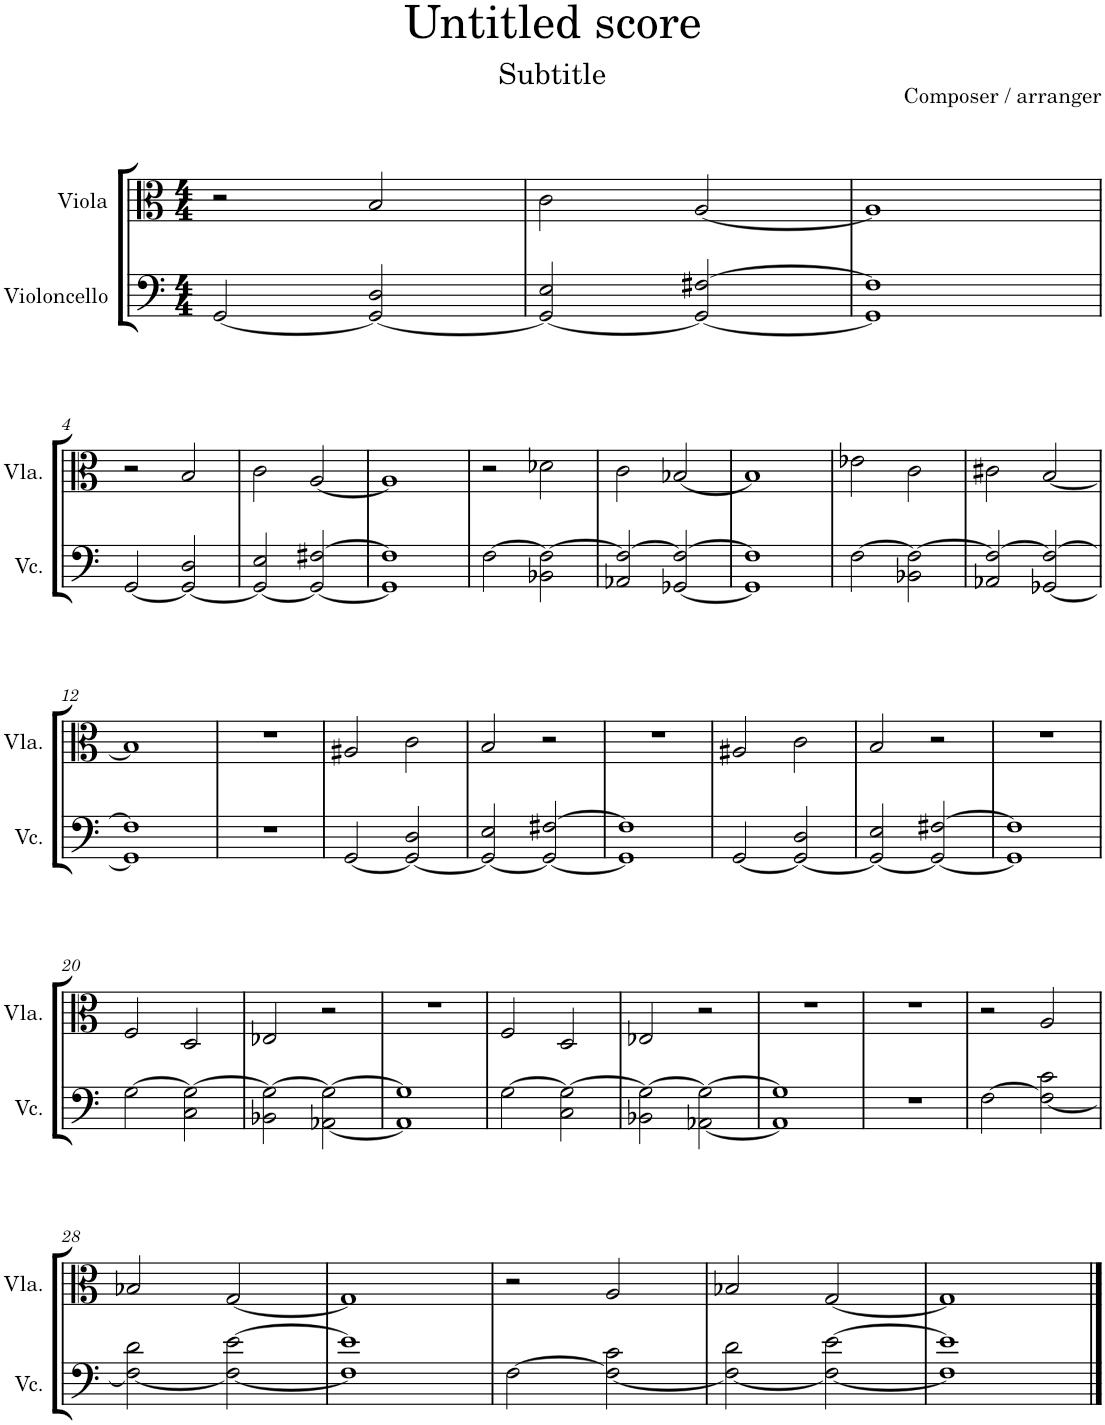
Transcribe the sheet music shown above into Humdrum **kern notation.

**kern	**kern
*part2	*part1
*staff2	*staff1
*I"Violoncello	*I"Viola
*I'Vc.	*I'Vla.
*clefF4	*clefC3
*k[]	*k[]
*M4/4	*M4/4
=1	=1
[2GG/	2r
2GG/_ 2D/	2B/
=2	=2
2GG/_ 2E/	2c\
2GG/_ [2F#X/	[2A/
=3	=3
1GG] 1F#]	1A]
!!LO:LB:g=z
=4	=4
[2GG/	2r
2GG/_ 2D/	2B/
=5	=5
2GG/_ 2E/	2c\
2GG/_ [2F#X/	[2A/
=6	=6
1GG] 1F#]	1A]
=7	=7
[2F\	2r
2BB-X\ 2F\_	2d-X\
=8	=8
2AA-X/ 2F/_	2c\
[2GG-X/ 2F/_	[2B-X/
=9	=9
1GG-] 1F]	1B-]
=10	=10
[2F\	2e-X\
2BB-X\ 2F\_	2c\
=11	=11
2AA-X/ 2F/_	2c#X\
[2GG-X/ 2F/_	[2B/
!!LO:LB:g=z
=12	=12
1GG-] 1F]	1B]
=13	=13
1r	1r
=14	=14
[2GG/	2A#X/
2GG/_ 2D/	2c\
=15	=15
2GG/_ 2E/	2B/
2GG/_ [2F#X/	2r
=16	=16
1GG] 1F#]	1r
=17	=17
[2GG/	2A#X/
2GG/_ 2D/	2c\
=18	=18
2GG/_ 2E/	2B/
2GG/_ [2F#X/	2r
=19	=19
1GG] 1F#]	1r
!!LO:LB:g=z
=20	=20
[2G\	2F/
2C\ 2G\_	2D/
=21	=21
2BB-X\ 2G\_	2E-X/
[2AA-X\ 2G\_	2r
=22	=22
1AA-] 1G]	1r
=23	=23
[2G\	2F/
2C\ 2G\_	2D/
=24	=24
2BB-X\ 2G\_	2E-X/
[2AA-X\ 2G\_	2r
=25	=25
1AA-] 1G]	1r
=26	=26
1r	1r
=27	=27
[2F\	2r
2F\_ 2c\	2A/
!!LO:LB:g=z
=28	=28
2F\_ 2d\	2B-X/
2F\_ [2e\	[2G/
=29	=29
1F] 1e]	1G]
=30	=30
[2F\	2r
2F\_ 2c\	2A/
=31	=31
2F\_ 2d\	2B-X/
2F\_ [2e\	[2G/
=32	=32
1F] 1e]	1G]
==	==
*-	*-
